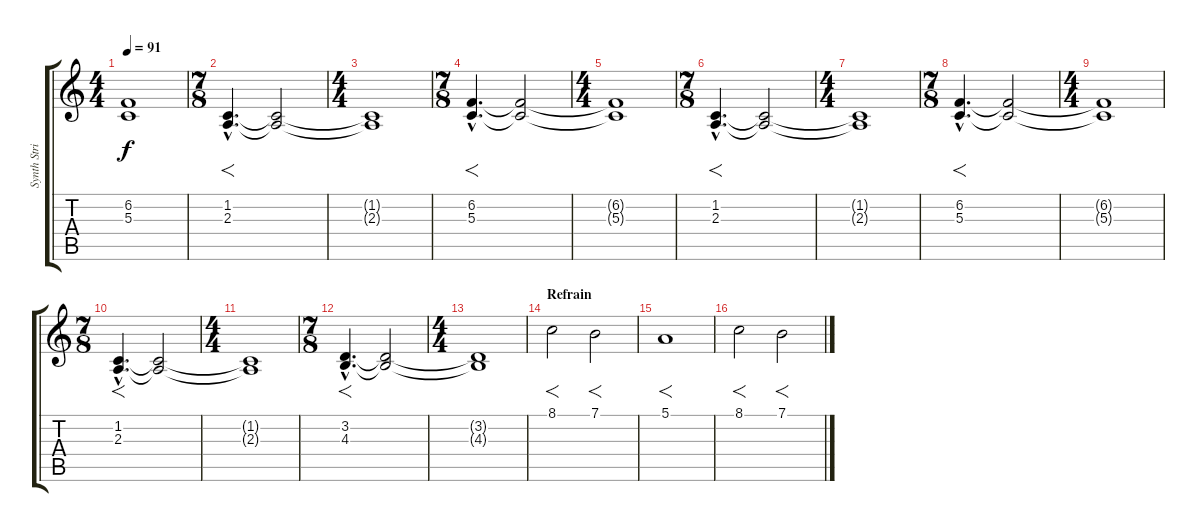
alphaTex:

\track ("Synth String Ensemble" "Synth Stri") {instrument stringensemble1}
\staff {score tabs}
\tuning (E4 B3 G3 D3 A2 E2) {hide}
\ts (4 4)
\tempo 91
\clef g2
\ks c
(6.2{t} 5.3{t}).1{dy f} |
\ts (7 8)
(1.2{hac} 2.3{hac}).4{f d} (1.2{t} 2.3{t}).2 |
\ts (4 4)
(1.2{t} 2.3{t}).1 |
\ts (7 8)
(6.2{hac} 5.3{hac}).4{f d} (6.2{t} 5.3{t}).2 |
\ts (4 4)
(6.2{t} 5.3{t}).1 |
\ts (7 8)
(1.2{hac} 2.3{hac}).4{f d} (1.2{t} 2.3{t}).2 |
\ts (4 4)
(1.2{t} 2.3{t}).1 |
\ts (7 8)
(6.2{hac} 5.3{hac}).4{f d} (6.2{t} 5.3{t}).2 |
\ts (4 4)
(6.2{t} 5.3{t}).1 |
\ts (7 8)
(1.2{hac} 2.3{hac}).4{f d} (1.2{t} 2.3{t}).2 |
\ts (4 4)
(1.2{t} 2.3{t}).1 |
\ts (7 8)
(3.2{hac} 4.3{hac}).4{f d} (3.2{t} 4.3{t}).2 |
\ts (4 4)
(3.2{t} 4.3{t}).1 |
\section ("" "Refrain")
8.1.2{f} 7.1.2{f} |
5.1.1{f} |
8.1.2{f} 7.1.2{f}
